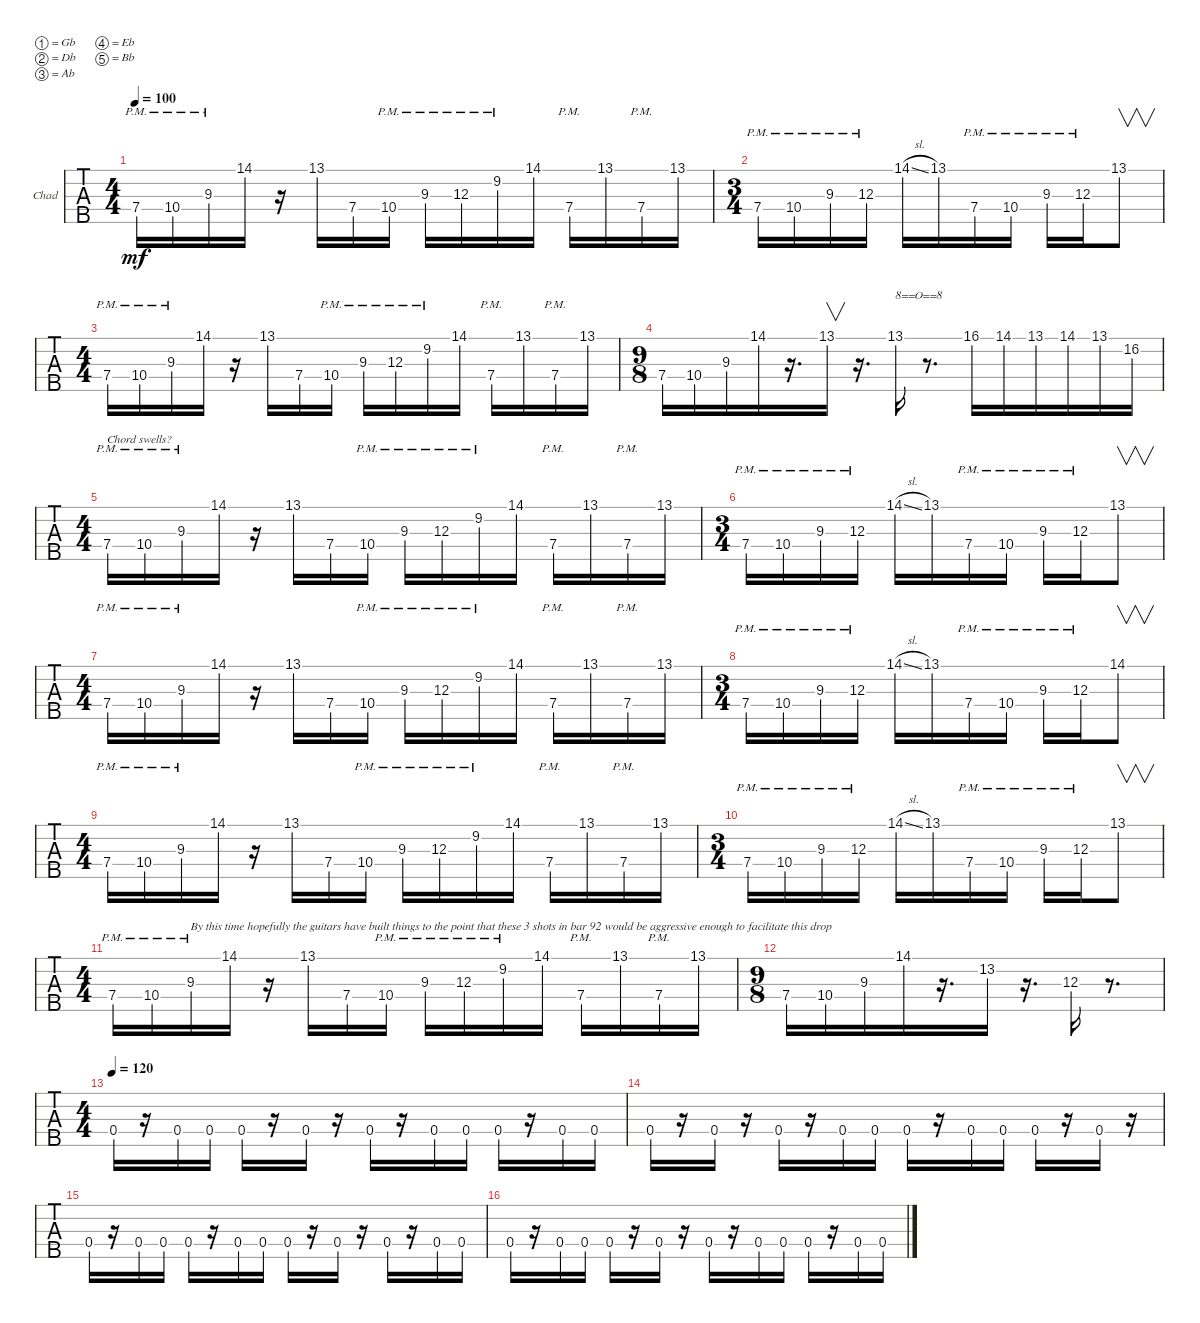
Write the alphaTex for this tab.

\defaultSystemsLayout 4
\bracketExtendMode groupsimilarinstruments
\firstSystemTrackNameOrientation horizontal
\otherSystemsTrackNameOrientation horizontal
\track ("Chad" "Chad") {instrument electricbassfinger}
\staff {tabs}
\tuning (Gb2 Db2 Ab1 Eb1 Bb0)
\ts (4 4)
\tempo 100
\clef f4
\ks c
7.4{pm}.16{dy mf} 10.4{pm}.16 9.3{pm}.16 14.1.16 r.16 13.1.16 7.4.16 10.4{pm}.16 9.3{pm}.16 12.3{pm}.16 9.2{pm}.16 14.1.16 7.4{pm}.16 13.1.16 7.4{pm}.16 13.1.16 |
\ts (3 4)
7.4{pm}.16 10.4{pm}.16 9.3{pm}.16 12.3{pm}.16 14.1{sl}.16 13.1.16 7.4{pm}.16 10.4{pm}.16 9.3{pm}.16 12.3{pm}.16 13.1.8{v} |
\ts (4 4)
7.4{pm}.16 10.4{pm}.16 9.3{pm}.16 14.1.16 r.16 13.1.16 7.4.16 10.4{pm}.16 9.3{pm}.16 12.3{pm}.16 9.2{pm}.16 14.1.16 7.4{pm}.16 13.1.16 7.4{pm}.16 13.1.16 |
\ts (9 8)
7.4.16 10.4.16 9.3.16 14.1.16 r.16{d} 13.1.16{v} r.16{d} 13.1.16{txt "8==O==8"} r.8{d} 16.1.16 14.1.16 13.1.16 14.1.16 13.1.16 16.2.16 |
\ts (4 4)
7.4{pm}.16{txt "Chord swells?"} 10.4{pm}.16 9.3{pm}.16 14.1.16 r.16 13.1.16 7.4.16 10.4{pm}.16 9.3{pm}.16 12.3{pm}.16 9.2{pm}.16 14.1.16 7.4{pm}.16 13.1.16 7.4{pm}.16 13.1.16 |
\ts (3 4)
7.4{pm}.16 10.4{pm}.16 9.3{pm}.16 12.3{pm}.16 14.1{sl}.16 13.1.16 7.4{pm}.16 10.4{pm}.16 9.3{pm}.16 12.3{pm}.16 13.1.8{v} |
\ts (4 4)
7.4{pm}.16 10.4{pm}.16 9.3{pm}.16 14.1.16 r.16 13.1.16 7.4.16 10.4{pm}.16 9.3{pm}.16 12.3{pm}.16 9.2{pm}.16 14.1.16 7.4{pm}.16 13.1.16 7.4{pm}.16 13.1.16 |
\ts (3 4)
7.4{pm}.16 10.4{pm}.16 9.3{pm}.16 12.3{pm}.16 14.1{sl}.16 13.1.16 7.4{pm}.16 10.4{pm}.16 9.3{pm}.16 12.3{pm}.16 14.1.8{v} |
\ts (4 4)
7.4{pm}.16 10.4{pm}.16 9.3{pm}.16 14.1.16 r.16 13.1.16 7.4.16 10.4{pm}.16 9.3{pm}.16 12.3{pm}.16 9.2{pm}.16 14.1.16 7.4{pm}.16 13.1.16 7.4{pm}.16 13.1.16 |
\ts (3 4)
7.4{pm}.16 10.4{pm}.16 9.3{pm}.16 12.3{pm}.16 14.1{sl}.16 13.1.16 7.4{pm}.16 10.4{pm}.16 9.3{pm}.16 12.3{pm}.16 13.1.8{v} |
\ts (4 4)
7.4{pm}.16 10.4{pm}.16 9.3{pm}.16{txt "By this time hopefully the guitars have built things to the point that these 3 shots in bar 92 would be aggressive enough to facilitate this drop"} 14.1.16 r.16 13.1.16 7.4.16 10.4{pm}.16 9.3{pm}.16 12.3{pm}.16 9.2{pm}.16 14.1.16 7.4{pm}.16 13.1.16 7.4{pm}.16 13.1.16 |
\ts (9 8)
7.4.16 10.4.16 9.3.16 14.1.16 r.16{d} 13.2.16 r.16{d} 12.3.16 r.8{d} |
\ts (4 4)
\tempo 120
0.4.16 r.16 0.4.16 0.4.16 0.4.16 r.16 0.4.16 r.16 0.4.16 r.16 0.4.16 0.4.16 0.4.16 r.16 0.4.16 0.4.16 |
0.4.16 r.16 0.4.16 r.16 0.4.16 r.16 0.4.16 0.4.16 0.4.16 r.16 0.4.16 0.4.16 0.4.16 r.16 0.4.16 r.16 |
0.4.16 r.16 0.4.16 0.4.16 0.4.16 r.16 0.4.16 0.4.16 0.4.16 r.16 0.4.16 r.16 0.4.16 r.16 0.4.16 0.4.16 |
0.4.16 r.16 0.4.16 0.4.16 0.4.16 r.16 0.4.16 r.16 0.4.16 r.16 0.4.16 0.4.16 0.4.16 r.16 0.4.16 0.4.16
